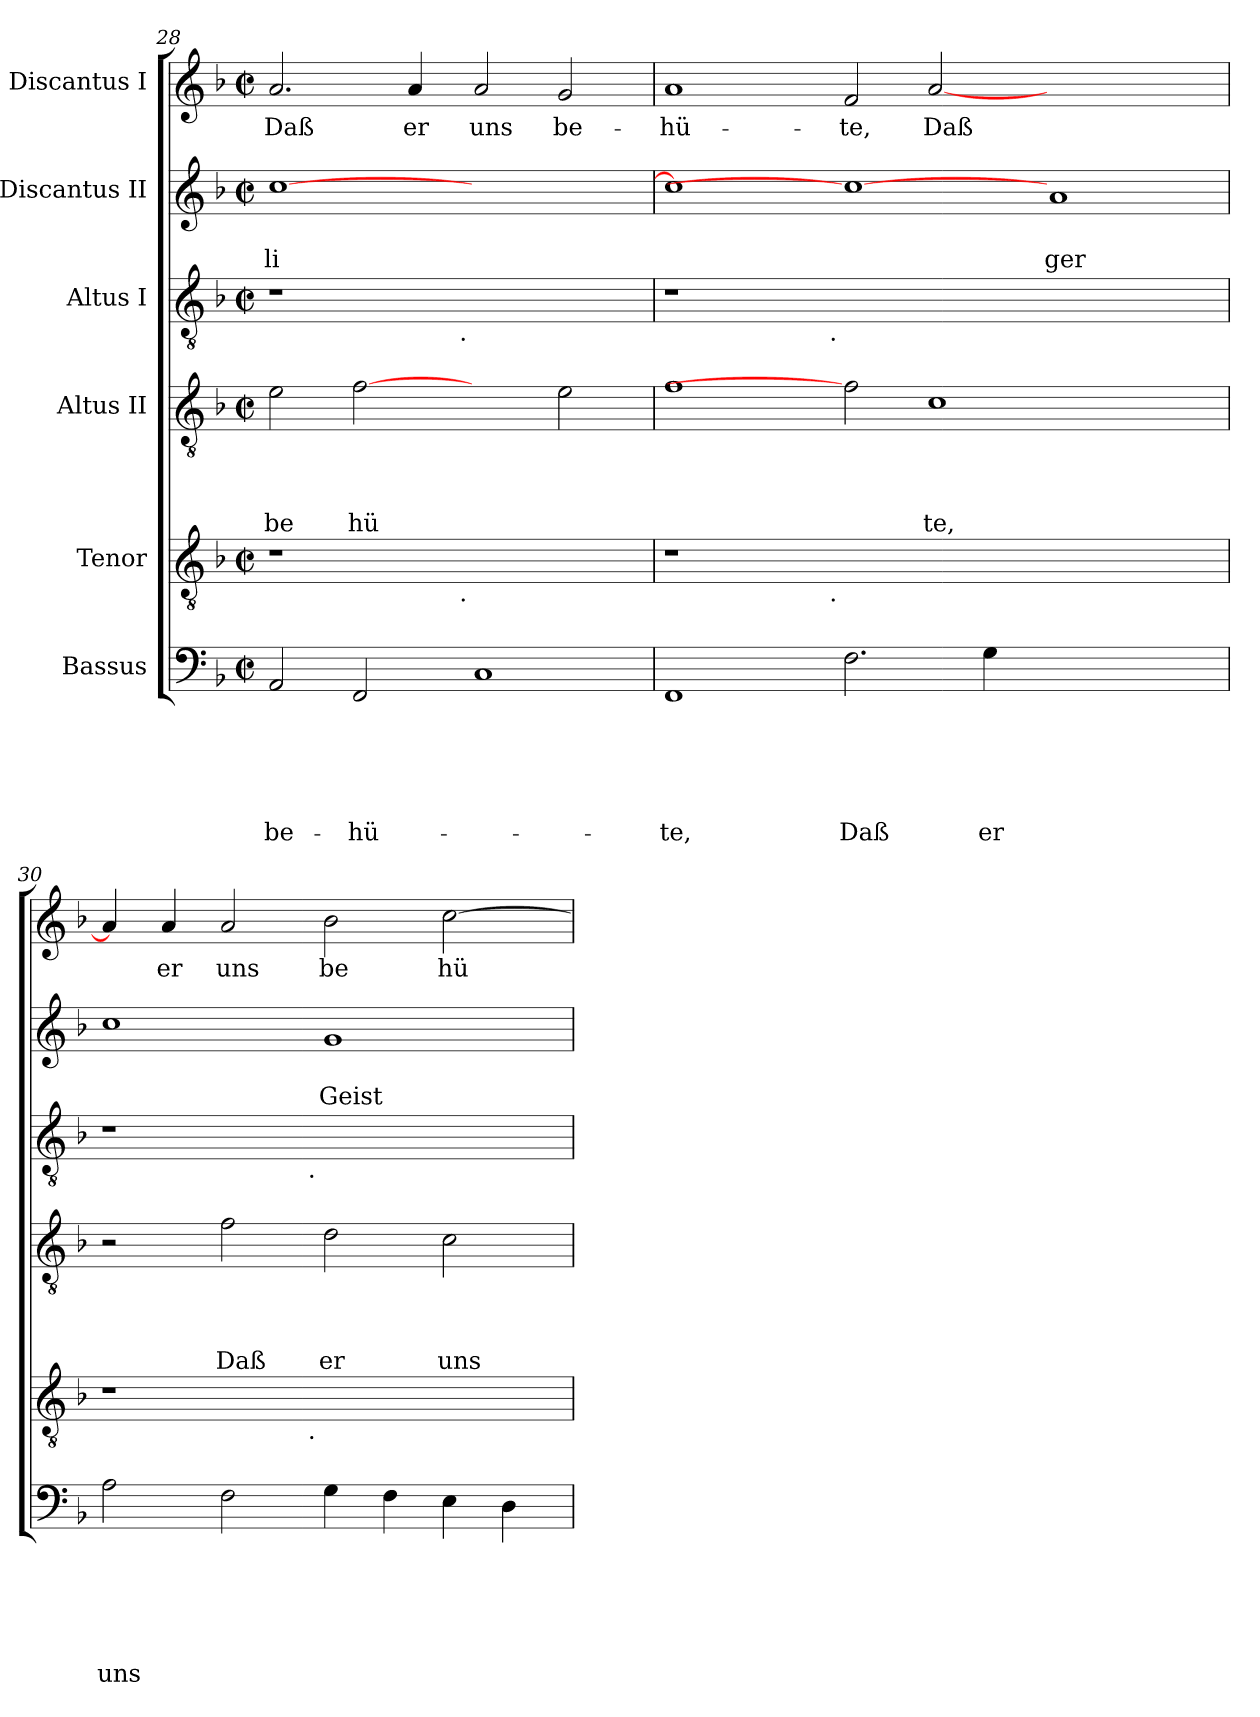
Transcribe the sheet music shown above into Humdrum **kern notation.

**kern	**text	**text	**text	**text	**text	**text	**kern	**kern	**text	**text	**text	**text	**kern	**kern	**text	**text	**kern	**text
*part6	*part6	*part6	*part6	*part6	*part6	*part6	*part5	*part4	*part4	*part4	*part4	*part4	*part3	*part2	*part2	*part2	*part1	*part1
*staff6	*staff6	*staff6	*staff6	*staff6	*staff6	*staff6	*staff5	*staff4	*staff4	*staff4	*staff4	*staff4	*staff3	*staff2	*staff2	*staff2	*staff1	*staff1
*I"Bassus	*	*	*	*	*	*	*I"Tenor	*I"Altus II	*	*	*	*	*I"Altus I	*I"Discantus II	*	*	*I"Discantus I	*
*clefF4	*	*	*	*	*	*	*clefGv2	*clefGv2	*	*	*	*	*clefGv2	*clefG2	*	*	*clefG2	*
*k[b-]	*	*	*	*	*	*	*k[b-]	*k[b-]	*	*	*	*	*k[b-]	*k[b-]	*	*	*k[b-]	*
*F:	*	*	*	*	*	*	*F:	*F:	*	*	*	*	*F:	*F:	*	*	*F:	*
*M2/2	*	*	*	*	*	*	*M2/2	*M2/2	*	*	*	*	*M2/2	*M2/2	*	*	*M2/2	*
*met(c|)	*	*	*	*	*	*	*met(c|)	*met(c|)	*	*	*	*	*met(c|)	*met(c|)	*	*	*met(c|)	*
=28	=28	=28	=28	=28	=28	=28	=28	=28	=28	=28	=28	=28	=28	=28	=28	=28	=28	=28
!	!	!	!	!	!	!LO:LY:b	!	!	!	!	!	!LO:LY:b	!	!	!	!LO:LY:b	!	!LO:LY:b
*	*	*	*	*	*	*	*^	*	*	*	*	*	*^	*	*	*	*	*
2AA/	.	.	.	.	.	be-	1r	2ryy	2e\	.	.	.	be	1r	2ryy	[>1cc	.	li	2.a/	Daß
!	!	!	!	!	!	!LO:LY:b	!	!	!	!	!	!	!LO:LY:b	!	!	!	!	!	!	!
2FF/	.	.	.	.	.	-hü-	.	4...ryy	[2f	.	.	.	hü	.	4...ryy	.	.	.	.	.
!	!	!	!	!	!	!	!	!	!	!	!	!	!	!	!	!	!	!	!	!LO:LY:b
.	.	.	.	.	.	.	.	.	.	.	.	.	.	.	.	.	.	.	4a/	er
!	!	!	!	!	!	!	!	!	!	!	!	!	!	!	!LO:TX:b:t=.	!	!	!	!	!
!	!	!	!	!	!	!	!	!LO:TX:b:t=.	!	!	!	!	!	!	!	!	!	!	!	!
.	.	.	.	.	.	.	.	1ryy	.	.	.	.	.	.	1ryy	.	.	.	.	.
!	!	!	!	!	!	!	!	!	!	!	!	!	!	!	!	!	!	!	!	!LO:LY:b
1C	.	.	.	.	.	.	1ryy	.	2ryy	.	.	.	.	1ryy	.	1ryy	.	.	2a/	uns
!	!	!	!	!	!	!	!	!	!	!	!	!	!	!	!	!	!	!	!	!LO:LY:b
.	.	.	.	.	.	.	.	.	2e\	.	.	.	.	.	.	.	.	.	2g/	be-
.	.	.	.	.	.	.	.	32ryy	.	.	.	.	.	.	32ryy	.	.	.	.	.
=29	=29	=29	=29	=29	=29	=29	=29	=29	=29	=29	=29	=29	=29	=29	=29	=29	=29	=29	=29	=29
!	!	!	!	!	!	!LO:LY:b	!	!	!	!	!	!	!	!	!	!	!	!	!	!LO:LY:b
1FF	.	.	.	.	.	-te,	1r	2ryy	1f	.	.	.	.	1r	2ryy	1cc]	.	.	1a	-hü-
.	.	.	.	.	.	.	.	4...ryy	.	.	.	.	.	.	4...ryy	.	.	.	.	.
!	!	!	!	!	!	!	!	!	!	!	!	!	!	!	!LO:TX:b:t=.	!	!	!	!	!
!	!	!	!	!	!	!	!	!LO:TX:b:t=.	!	!	!	!	!	!	!	!	!	!	!	!
.	.	.	.	.	.	.	.	1ryy	.	.	.	.	.	.	1ryy	.	.	.	.	.
!	!	!	!	!	!	!LO:LY:b	!	!	!	!	!	!	!	!	!	!	!	!	!	!LO:LY:b
2.F\	.	.	.	.	.	Daß	0ryy	.	2f]	.	.	.	.	0ryy	.	1cc_	.	.	2f/	-te,
!	!	!	!	!	!	!	!	!	!	!	!	!	!LO:LY:b	!	!	!	!	!	!	!LO:LY:b
.	.	.	.	.	.	.	.	.	1c	.	.	.	te,	.	.	.	.	.	[<2a/	Daß
!	!	!	!	!	!	!LO:LY:b	!	!	!	!	!	!	!	!	!	!	!	!	!	!
4G\	.	.	.	.	.	er	.	.	.	.	.	.	.	.	.	.	.	.	.	.
.	.	.	.	.	.	.	.	1ryy	.	.	.	.	.	.	1ryy	.	.	.	.	.
!	!	!	!	!	!	!	!	!	!	!	!	!	!	!	!	!	!	!LO:LY:b	!	!
1ryy	.	.	.	.	.	.	.	.	.	.	.	.	.	.	.	1a	.	ger	1ryy	.
.	.	.	.	.	.	.	.	.	2ryy	.	.	.	.	.	.	.	.	.	.	.
.	.	.	.	.	.	.	.	32ryy	.	.	.	.	.	.	32ryy	.	.	.	.	.
!!LO:LB:g=z
=30	=30	=30	=30	=30	=30	=30	=30	=30	=30	=30	=30	=30	=30	=30	=30	=30	=30	=30	=30	=30
!	!	!	!	!	!	!LO:LY:b	!	!	!	!	!	!	!	!	!	!	!	!	!	!
2A\	.	.	.	.	.	uns	1r	2ryy	2r	.	.	.	.	1r	2ryy	1cc	.	.	4a/]	.
!	!	!	!	!	!	!	!	!	!	!	!	!	!	!	!	!	!	!	!	!LO:LY:b
.	.	.	.	.	.	.	.	.	.	.	.	.	.	.	.	.	.	.	4a/	er
!	!	!	!	!	!	!	!	!	!	!	!	!	!LO:LY:b	!	!	!	!	!	!	!LO:LY:b
2F\	.	.	.	.	.	.	.	4...ryy	2f\	.	.	.	Daß	.	4...ryy	.	.	.	2a/	uns
!	!	!	!	!	!	!	!	!	!	!	!	!	!	!	!LO:TX:b:t=.	!	!	!	!	!
!	!	!	!	!	!	!	!	!LO:TX:b:t=.	!	!	!	!	!	!	!	!	!	!	!	!
.	.	.	.	.	.	.	.	1ryy	.	.	.	.	.	.	1ryy	.	.	.	.	.
!	!	!	!	!	!	!	!	!	!	!	!	!	!LO:LY:b	!	!	!	!	!LO:LY:b	!	!LO:LY:b
4G\	.	.	.	.	.	.	1ryy	.	2d\	.	.	.	er	1ryy	.	1g	.	Geist	2b-\	be
4F\	.	.	.	.	.	.	.	.	.	.	.	.	.	.	.	.	.	.	.	.
!	!	!	!	!	!	!	!	!	!	!	!	!	!LO:LY:b	!	!	!	!	!	!	!LO:LY:b
4E\	.	.	.	.	.	.	.	.	2c\	.	.	.	uns	.	.	.	.	.	[>2cc\	hü
4D\	.	.	.	.	.	.	.	.	.	.	.	.	.	.	.	.	.	.	.	.
.	.	.	.	.	.	.	.	32ryy	.	.	.	.	.	.	32ryy	.	.	.	.	.
*	*	*	*	*	*	*	*v	*v	*	*	*	*	*	*v	*v	*	*	*	*	*
=	=	=	=	=	=	=	=	=	=	=	=	=	=	=	=	=	=	=
*-	*-	*-	*-	*-	*-	*-	*-	*-	*-	*-	*-	*-	*-	*-	*-	*-	*-	*-
